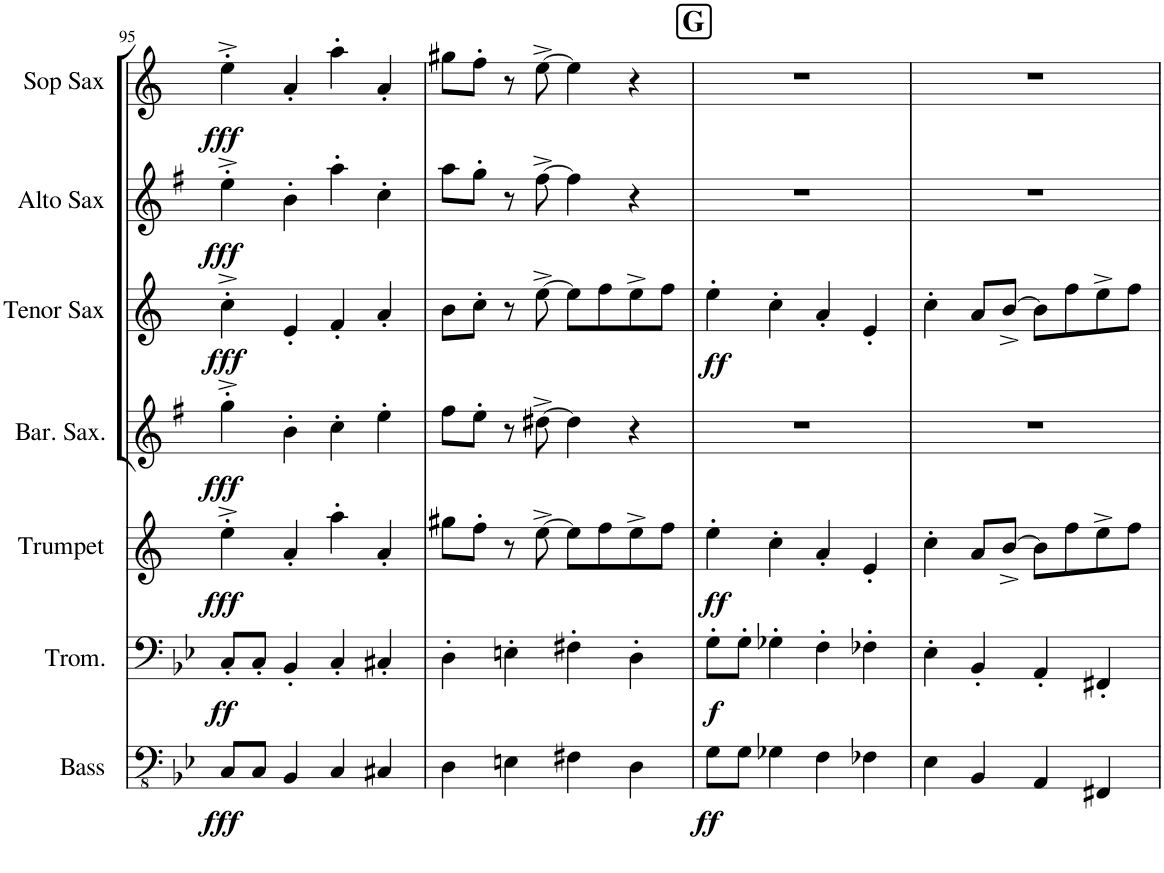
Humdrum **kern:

**kern	**dynam	**kern	**dynam	**kern	**dynam	**kern	**dynam	**kern	**dynam	**kern	**dynam	**kern	**dynam
*part7	*part7	*part6	*part6	*part5	*part5	*part4	*part4	*part3	*part3	*part2	*part2	*part1	*part1
*staff7	*staff7	*staff6	*staff6	*staff5	*staff5	*staff4	*staff4	*staff3	*staff3	*staff2	*staff2	*staff1	*staff1
*I"Acoustic Bass	*	*I"Trombone	*	*I"Bb Trumpet	*	*I"Baritone Saxophone	*	*I"Tenor Saxophone	*	*I"Alto Saxophone	*	*I"Soprano Saxophone	*
*I'Bass	*	*I'Trom.	*	*I'Trumpet	*	*I'Bar. Sax.	*	*I'Tenor Sax	*	*I'Alto Sax	*	*I'Sop Sax	*
!!LO:PB:g=z
*clefFv4	*	*clefF4	*	*clefG2	*	*clefG2	*	*clefG2	*	*clefG2	*	*clefG2	*
*	*	*	*	*Trd1c2	*	*Trd12c21	*	*Trd8c14	*	*Trd5c9	*	*Trd1c2	*
*k[b-e-]	*	*k[b-e-]	*	*k[]	*	*k[f#]	*	*k[]	*	*k[f#]	*	*k[]	*
*M2/2	*	*M2/2	*	*M2/2	*	*M2/2	*	*M2/2	*	*M2/2	*	*M2/2	*
*met(c|)	*	*met(c|)	*	*met(c|)	*	*met(c|)	*	*met(c|)	*	*met(c|)	*	*met(c|)	*
=95	=95	=95	=95	=95	=95	=95	=95	=95	=95	=95	=95	=95	=95
!	!LO:DY:b	!	!LO:DY:b	!	!LO:DY:b	!	!LO:DY:b	!	!LO:DY:b	!	!LO:DY:b	!	!LO:DY:b
8CC/L	fff	8C'/L	ff	4ee'^\	fff	4gg'^\	fff	4cc'^\	fff	4ee'^\	fff	4ee'^\	fff
8CC/J	.	8C'/J	.	.	.	.	.	.	.	.	.	.	.
4BBB-/	.	4BB-'/	.	4a'/	.	4b'\	.	4e'/	.	4b'\	.	4a'/	.
4CC/	.	4C'/	.	4aa'\	.	4cc'\	.	4f'/	.	4aa'\	.	4aa'\	.
4CC#X/	.	4C#X'/	.	4a'/	.	4ee'\	.	4a'/	.	4cc'\	.	4a'/	.
=96	=96	=96	=96	=96	=96	=96	=96	=96	=96	=96	=96	=96	=96
4DD\	.	4D'\	.	8gg#X\L	.	8ff#\L	.	8b\L	.	8aa\L	.	8gg#X\L	.
.	.	.	.	8ff'\J	.	8ee'\J	.	8cc'\J	.	8gg'\J	.	8ff'\J	.
4EEn\	.	4En'\	.	8r	.	8r	.	8r	.	8r	.	8r	.
.	.	.	.	[8ee^\	.	[8dd#X^\	.	[8ee^\	.	[8ff#^\	.	[8ee^\	.
4FF#X\	.	4F#X'\	.	8ee\L]	.	4dd#\]	.	8ee\L]	.	4ff#\]	.	4ee\]	.
.	.	.	.	8ff\	.	.	.	8ff\	.	.	.	.	.
4DD\	.	4D'\	.	8ee^\	.	4r	.	8ee^\	.	4r	.	4r	.
.	.	.	.	8ff\J	.	.	.	8ff\J	.	.	.	.	.
!!LO:REH:place=s1:a:B:cj:fs=14:t=G
=97	=97	=97	=97	=97	=97	=97	=97	=97	=97	=97	=97	=97	=97
!	!LO:DY:b	!	!LO:DY:b	!	!LO:DY:b	!	!	!	!LO:DY:b	!	!	!	!
8GG\L	ff	8G'\L	f	4ee'\	ff	1r	.	4ee'\	ff	1r	.	1r	.
8GG\J	.	8G'\J	.	.	.	.	.	.	.	.	.	.	.
4GG-X\	.	4G-X'\	.	4cc'\	.	.	.	4cc'\	.	.	.	.	.
4FF\	.	4F'\	.	4a'/	.	.	.	4a'/	.	.	.	.	.
4FF-X\	.	4F-X'\	.	4e'/	.	.	.	4e'/	.	.	.	.	.
=98	=98	=98	=98	=98	=98	=98	=98	=98	=98	=98	=98	=98	=98
4EE-\	.	4E-'\	.	4cc'\	.	1r	.	4cc'\	.	1r	.	1r	.
4BBB-/	.	4BB-'/	.	8a/L	.	.	.	8a/L	.	.	.	.	.
.	.	.	.	[8b^/J	.	.	.	[8b^/J	.	.	.	.	.
4AAA/	.	4AA'/	.	8b\L]	.	.	.	8b\L]	.	.	.	.	.
.	.	.	.	8ff\	.	.	.	8ff\	.	.	.	.	.
4FFF#X/	.	4FF#X'/	.	8ee^\	.	.	.	8ee^\	.	.	.	.	.
.	.	.	.	8ff\J	.	.	.	8ff\J	.	.	.	.	.
=	=	=	=	=	=	=	=	=	=	=	=	=	=
*-	*-	*-	*-	*-	*-	*-	*-	*-	*-	*-	*-	*-	*-
